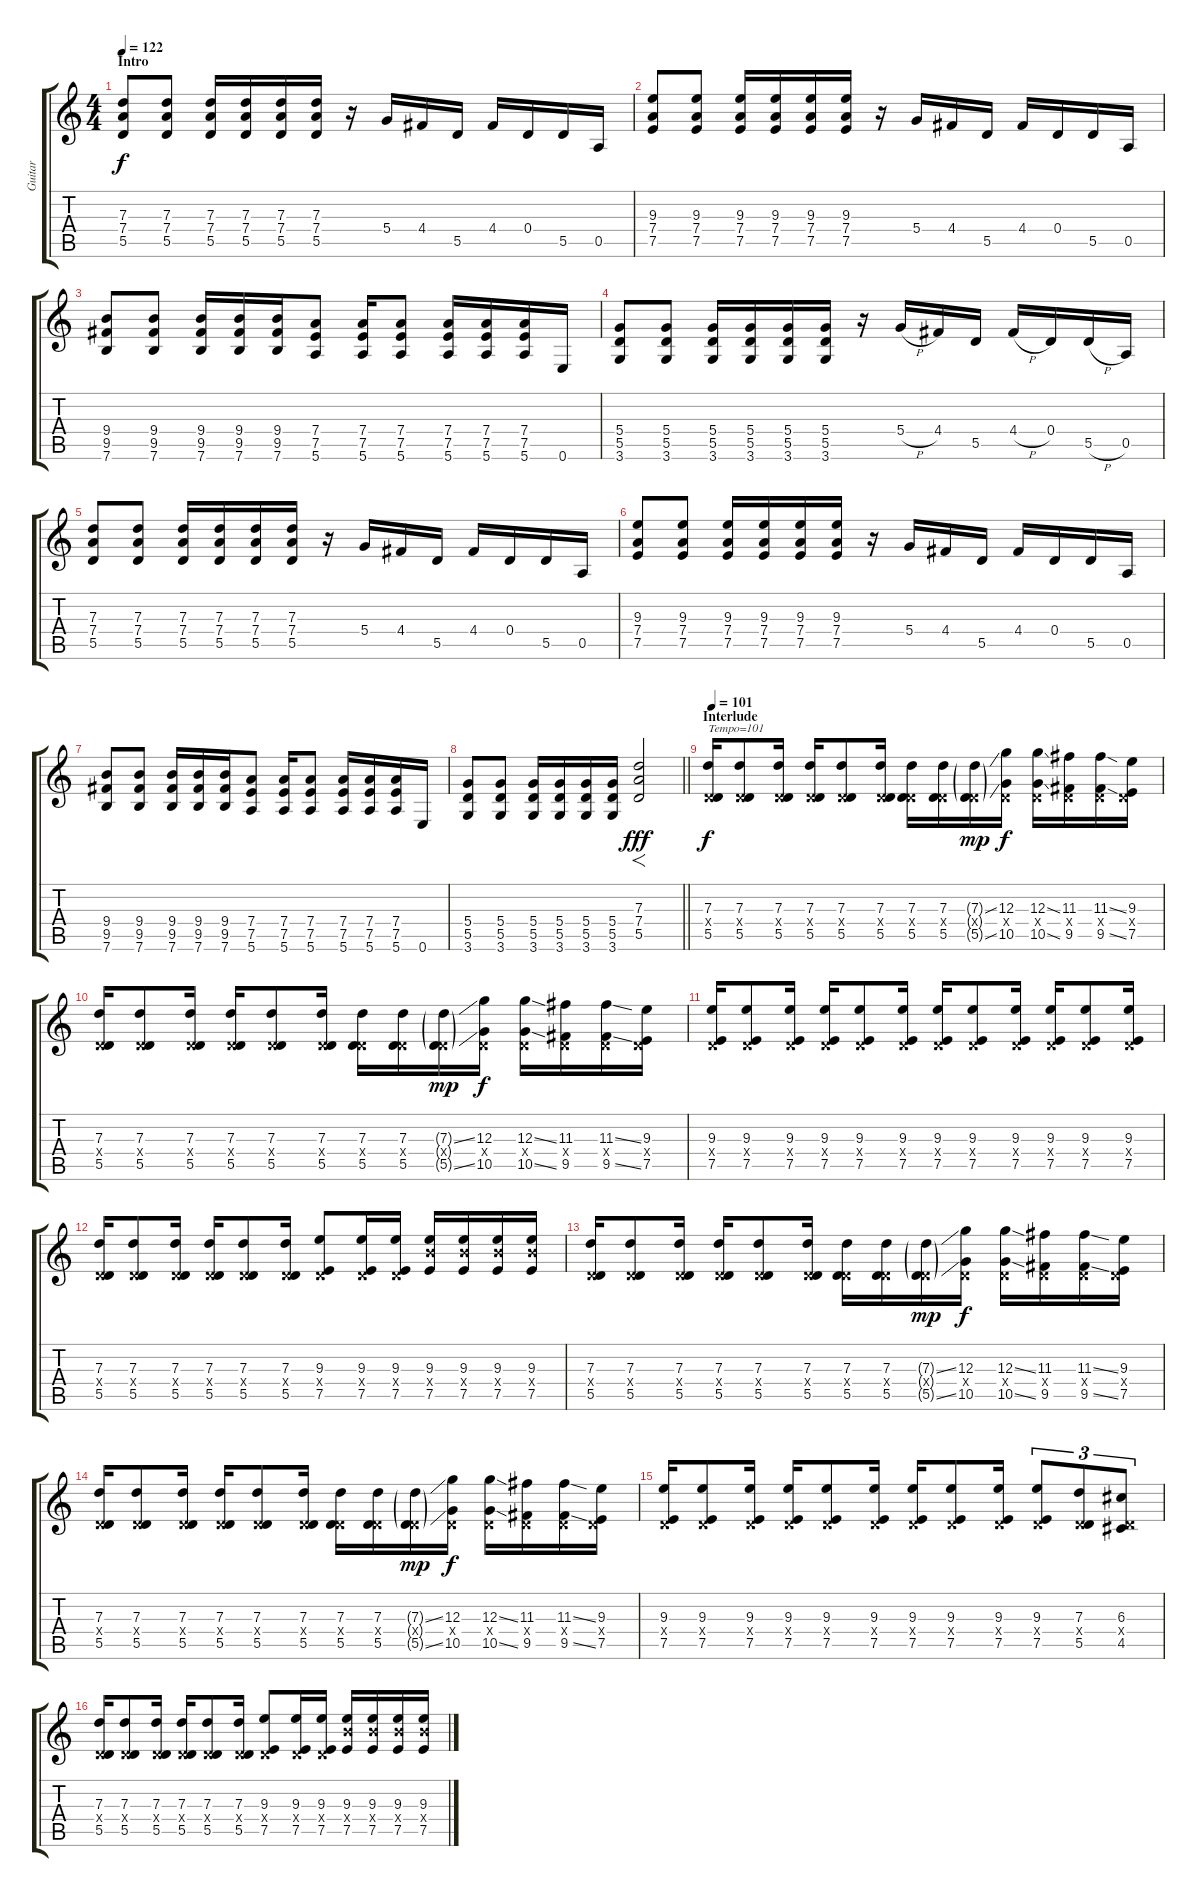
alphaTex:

\track ("Guitar" "Guitar") {instrument distortionguitar}
\staff {score tabs}
\tuning (E4 B3 G3 D3 A2 E2) {hide}
\ts (4 4)
\section ("" "Intro")
\tempo 122
\clef g2
\ks c
(7.3 7.4 5.5).8{dy f instrument distortionguitar} (7.3 7.4 5.5).8 (7.3 7.4 5.5).16 (7.3 7.4 5.5).16 (7.3 7.4 5.5).16 (7.3 7.4 5.5).16 r.16 5.4.16 4.4.16 5.5.16 4.4.16 0.4.16 5.5.16 0.5.16 |
(9.3 7.4 7.5).8 (9.3 7.4 7.5).8 (9.3 7.4 7.5).16 (9.3 7.4 7.5).16 (9.3 7.4 7.5).16 (9.3 7.4 7.5).16 r.16 5.4.16 4.4.16 5.5.16 4.4.16 0.4.16 5.5.16 0.5.16 |
(9.4 9.5 7.6).8 (9.4 9.5 7.6).8 (9.4 9.5 7.6).16 (9.4 9.5 7.6).16 (9.4 9.5 7.6).16 (7.4 7.5 5.6).8 (7.4 7.5 5.6).16 (7.4 7.5 5.6).8 (7.4 7.5 5.6).16 (7.4 7.5 5.6).16 (7.4 7.5 5.6).16 0.6.16 |
(5.4 5.5 3.6).8 (5.4 5.5 3.6).8 (5.4 5.5 3.6).16 (5.4 5.5 3.6).16 (5.4 5.5 3.6).16 (5.4 5.5 3.6).16 r.16 5.4{h}.16 4.4.16 5.5.16 4.4{h}.16 0.4.16 5.5{h}.16 0.5.16 |
(7.3 7.4 5.5).8 (7.3 7.4 5.5).8 (7.3 7.4 5.5).16 (7.3 7.4 5.5).16 (7.3 7.4 5.5).16 (7.3 7.4 5.5).16 r.16 5.4.16 4.4.16 5.5.16 4.4.16 0.4.16 5.5.16 0.5.16 |
(9.3 7.4 7.5).8 (9.3 7.4 7.5).8 (9.3 7.4 7.5).16 (9.3 7.4 7.5).16 (9.3 7.4 7.5).16 (9.3 7.4 7.5).16 r.16 5.4.16 4.4.16 5.5.16 4.4.16 0.4.16 5.5.16 0.5.16 |
(9.4 9.5 7.6).8 (9.4 9.5 7.6).8 (9.4 9.5 7.6).16 (9.4 9.5 7.6).16 (9.4 9.5 7.6).16 (7.4 7.5 5.6).8 (7.4 7.5 5.6).16 (7.4 7.5 5.6).8 (7.4 7.5 5.6).16 (7.4 7.5 5.6).16 (7.4 7.5 5.6).16 0.6.16 |
\barLineRight lightlight
(5.4 5.5 3.6).8 (5.4 5.5 3.6).8 (5.4 5.5 3.6).16 (5.4 5.5 3.6).16 (5.4 5.5 3.6).16 (5.4 5.5 3.6).16 (7.3 7.4 5.5).2{f dy fff} |
\section ("" "Interlude")
\tempo 101
(7.3 0.4{x} 5.5).16{txt "Tempo=101" dy f} (7.3 0.4{x} 5.5).8 (7.3 0.4{x} 5.5).16 (7.3 0.4{x} 5.5).16 (7.3 0.4{x} 5.5).8 (7.3 0.4{x} 5.5).16 (7.3 0.4{x} 5.5).16 (7.3 0.4{x} 5.5).16 (7.3{ss g} 0.4{g x} 5.5{ss g}).16{dy mp} (12.3 0.4{x} 10.5).16{dy f} (12.3{ss} 0.4{x} 10.5{ss}).16 (11.3 0.4{x} 9.5).16 (11.3{ss} 0.4{x} 9.5{ss}).16 (9.3 0.4{x} 7.5).16 |
(7.3 0.4{x} 5.5).16 (7.3 0.4{x} 5.5).8 (7.3 0.4{x} 5.5).16 (7.3 0.4{x} 5.5).16 (7.3 0.4{x} 5.5).8 (7.3 0.4{x} 5.5).16 (7.3 0.4{x} 5.5).16 (7.3 0.4{x} 5.5).16 (7.3{ss g} 0.4{g x} 5.5{ss g}).16{dy mp} (12.3 0.4{x} 10.5).16{dy f} (12.3{ss} 0.4{x} 10.5{ss}).16 (11.3 0.4{x} 9.5).16 (11.3{ss} 0.4{x} 9.5{ss}).16 (9.3 0.4{x} 7.5).16 |
(9.3 0.4{x} 7.5).16 (9.3 0.4{x} 7.5).8 (9.3 0.4{x} 7.5).16 (9.3 0.4{x} 7.5).16 (9.3 0.4{x} 7.5).8 (9.3 0.4{x} 7.5).16 (9.3 0.4{x} 7.5).16 (9.3 0.4{x} 7.5).8 (9.3 0.4{x} 7.5).16 (9.3 0.4{x} 7.5).16 (9.3 0.4{x} 7.5).8 (9.3 0.4{x} 7.5).16 |
(7.3 0.4{x} 5.5).16 (7.3 0.4{x} 5.5).8 (7.3 0.4{x} 5.5).16 (7.3 0.4{x} 5.5).16 (7.3 0.4{x} 5.5).8 (7.3 0.4{x} 5.5).16 (9.3 0.4{x} 7.5).8 (9.3 0.4{x} 7.5).16 (9.3 0.4{x} 7.5).16 (9.3 9.4{x} 7.5).16 (9.3 9.4{x} 7.5).16 (9.3 9.4{x} 7.5).16 (9.3 9.4{x} 7.5).16 |
(7.3 0.4{x} 5.5).16 (7.3 0.4{x} 5.5).8 (7.3 0.4{x} 5.5).16 (7.3 0.4{x} 5.5).16 (7.3 0.4{x} 5.5).8 (7.3 0.4{x} 5.5).16 (7.3 0.4{x} 5.5).16 (7.3 0.4{x} 5.5).16 (7.3{ss g} 0.4{g x} 5.5{ss g}).16{dy mp} (12.3 0.4{x} 10.5).16{dy f} (12.3{ss} 0.4{x} 10.5{ss}).16 (11.3 0.4{x} 9.5).16 (11.3{ss} 0.4{x} 9.5{ss}).16 (9.3 0.4{x} 7.5).16 |
(7.3 0.4{x} 5.5).16 (7.3 0.4{x} 5.5).8 (7.3 0.4{x} 5.5).16 (7.3 0.4{x} 5.5).16 (7.3 0.4{x} 5.5).8 (7.3 0.4{x} 5.5).16 (7.3 0.4{x} 5.5).16 (7.3 0.4{x} 5.5).16 (7.3{ss g} 0.4{g x} 5.5{ss g}).16{dy mp} (12.3 0.4{x} 10.5).16{dy f} (12.3{ss} 0.4{x} 10.5{ss}).16 (11.3 0.4{x} 9.5).16 (11.3{ss} 0.4{x} 9.5{ss}).16 (9.3 0.4{x} 7.5).16 |
(9.3 0.4{x} 7.5).16 (9.3 0.4{x} 7.5).8 (9.3 0.4{x} 7.5).16 (9.3 0.4{x} 7.5).16 (9.3 0.4{x} 7.5).8 (9.3 0.4{x} 7.5).16 (9.3 0.4{x} 7.5).16 (9.3 0.4{x} 7.5).8 (9.3 0.4{x} 7.5).16 (9.3 0.4{x} 7.5).8{tu (3 2)} (7.3 0.4{x} 5.5).8{tu (3 2)} (6.3 0.4{x} 4.5).8{tu (3 2)} |
(7.3 0.4{x} 5.5).16 (7.3 0.4{x} 5.5).8 (7.3 0.4{x} 5.5).16 (7.3 0.4{x} 5.5).16 (7.3 0.4{x} 5.5).8 (7.3 0.4{x} 5.5).16 (9.3 0.4{x} 7.5).8 (9.3 0.4{x} 7.5).16 (9.3 0.4{x} 7.5).16 (9.3 9.4{x} 7.5).16 (9.3 9.4{x} 7.5).16 (9.3 9.4{x} 7.5).16 (9.3 9.4{x} 7.5).16
